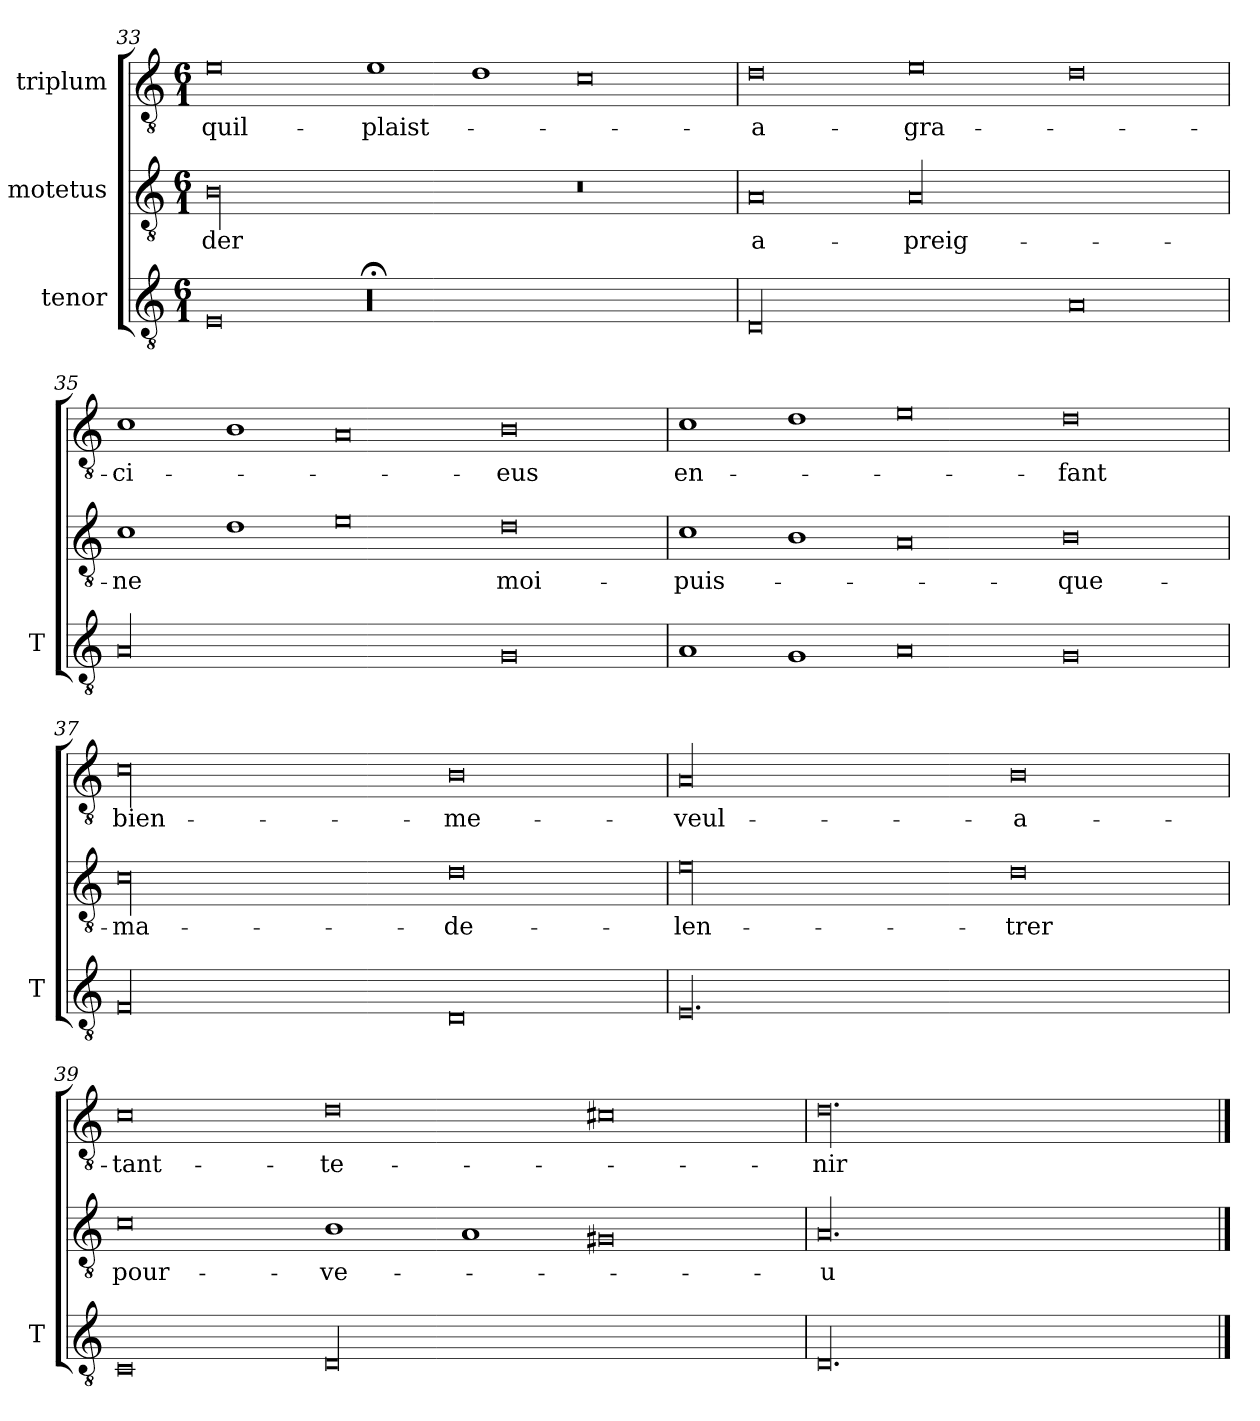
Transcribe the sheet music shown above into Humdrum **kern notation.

**kern	**kern	**text	**kern	**text
*part3	*part2	*part2	*part1	*part1
*staff3	*staff2	*staff2	*staff1	*staff1
*I"tenor	*I"motetus	*	*I"triplum	*
*I'T	*	*	*	*
*clefGv2	*clefGv2	*	*clefGv2	*
*k[]	*k[]	*	*k[]	*
*C:	*C:	*	*C:	*
*M6/1	*M6/1	*	*M6/1	*
=33	=33	=33	=33	=33
0E/	00B\	-der	0e\	quil-
00r;<	.	.	1e\	plaist-
.	.	.	1d\	.
.	0r	.	0c\	.
=34	=34	=34	=34	=34
00D/	0A/	a-	0d\	a-
.	00A/	-preig-	0e\	gra-
0A/	.	.	0d\	.
=35	=35	=35	=35	=35
00A/	1c\	-ne	1c\	-ci-
.	1d\	.	1B\	.
.	0e\	.	0A/	.
0G/	0d\	moi-	0B\	-eus
=36	=36	=36	=36	=36
1A/	1c\	puis-	1c\	en-
1G/	1B\	.	1d\	.
0A/	0A/	.	0e\	.
0G/	0B\	que-	0d\	-fant
=37	=37	=37	=37	=37
00F/	00c\	ma-	00c\	bien-
0D/	0d\	de-	0B\	me-
=38	=38	=38	=38	=38
00.E/	00e\	-len-	00A/	veul-
.	0d\	-trer	0B\	a-
=39	=39	=39	=39	=39
0C/	0c\	pour-	0c\	tant-
00D/	1B\	-ve-	0d\	te-
.	1A/	.	.	.
.	0G#X/	.	0c#X\	.
=40	=40	=40	=40	=40
00.D/	00.A/	-u	00.d\	-nir
==	==	==	==	==
*-	*-	*-	*-	*-
